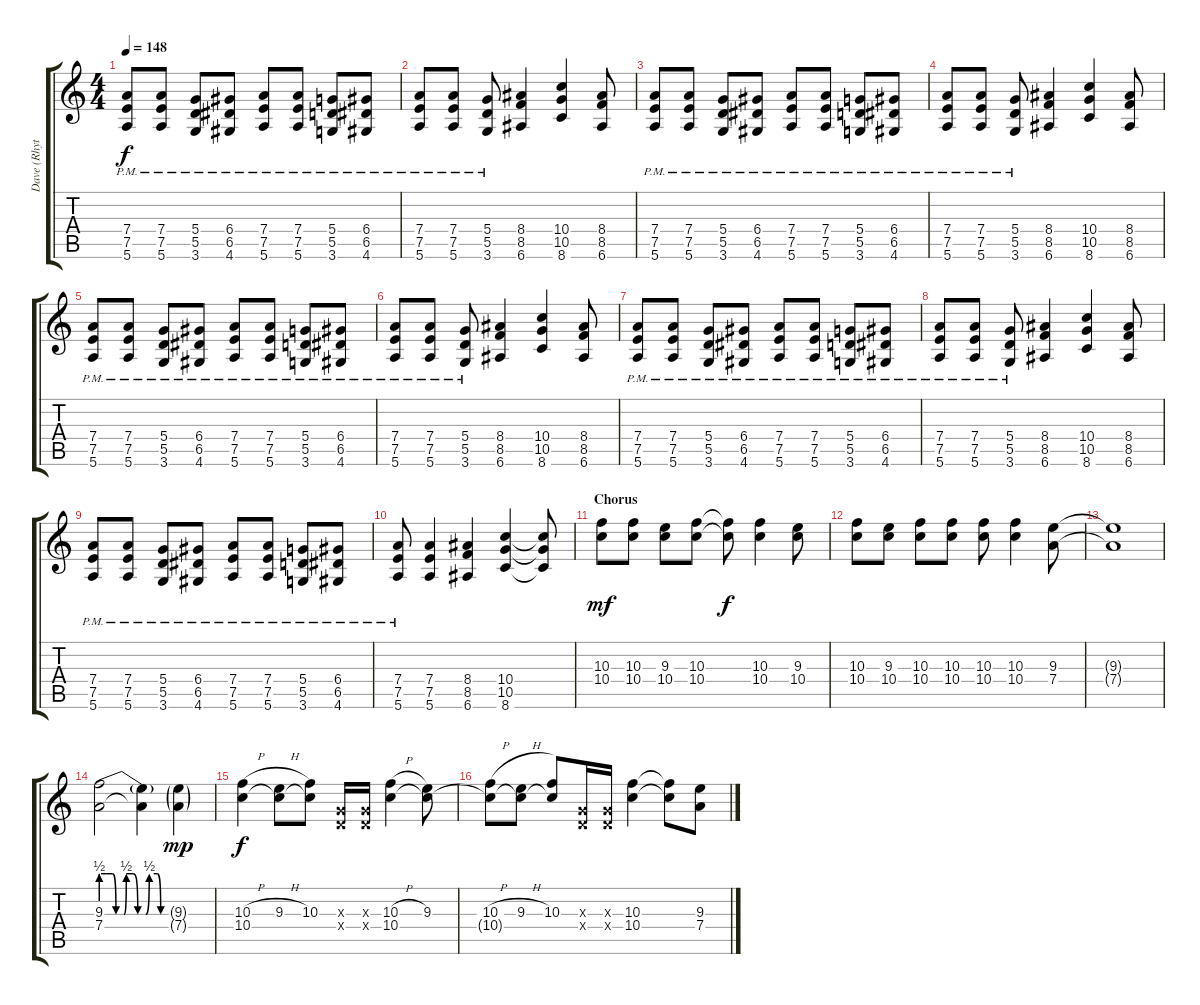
\track ("Dave (Rhytm)" "Dave (Rhyt") {instrument distortionguitar}
\staff {score tabs}
\tuning (E4 B3 G3 D3 A2 E2) {hide}
\ts (4 4)
\tempo 148
\clef g2
\ks c
(7.4{pm} 7.5{pm} 5.6).8{dy f} (7.4{pm} 7.5{pm} 5.6).8 (5.4{pm} 5.5{pm} 3.6).8 (6.4{pm} 6.5{pm} 4.6).8 (7.4{pm} 7.5{pm} 5.6).8 (7.4{pm} 7.5{pm} 5.6).8 (5.4{pm} 5.5{pm} 3.6).8 (6.4{pm} 6.5{pm} 4.6).8 |
(7.4{pm} 7.5{pm} 5.6).8 (7.4{pm} 7.5{pm} 5.6).8 (5.4{pm} 5.5{pm} 3.6).8 (8.4 8.5 6.6).4 (10.4 10.5 8.6).4 (8.4 8.5 6.6).8 |
(7.4{pm} 7.5{pm} 5.6).8 (7.4{pm} 7.5{pm} 5.6).8 (5.4{pm} 5.5{pm} 3.6).8 (6.4{pm} 6.5{pm} 4.6).8 (7.4{pm} 7.5{pm} 5.6).8 (7.4{pm} 7.5{pm} 5.6).8 (5.4{pm} 5.5{pm} 3.6).8 (6.4{pm} 6.5{pm} 4.6).8 |
(7.4{pm} 7.5{pm} 5.6).8 (7.4{pm} 7.5{pm} 5.6).8 (5.4{pm} 5.5{pm} 3.6).8 (8.4 8.5 6.6).4 (10.4 10.5 8.6).4 (8.4 8.5 6.6).8 |
(7.4{pm} 7.5{pm} 5.6).8 (7.4{pm} 7.5{pm} 5.6).8 (5.4{pm} 5.5{pm} 3.6).8 (6.4{pm} 6.5{pm} 4.6).8 (7.4{pm} 7.5{pm} 5.6).8 (7.4{pm} 7.5{pm} 5.6).8 (5.4{pm} 5.5{pm} 3.6).8 (6.4{pm} 6.5{pm} 4.6).8 |
(7.4{pm} 7.5{pm} 5.6).8 (7.4{pm} 7.5{pm} 5.6).8 (5.4{pm} 5.5{pm} 3.6).8 (8.4 8.5 6.6).4 (10.4 10.5 8.6).4 (8.4 8.5 6.6).8 |
(7.4{pm} 7.5{pm} 5.6).8 (7.4{pm} 7.5{pm} 5.6).8 (5.4{pm} 5.5{pm} 3.6).8 (6.4{pm} 6.5{pm} 4.6).8 (7.4{pm} 7.5{pm} 5.6).8 (7.4{pm} 7.5{pm} 5.6).8 (5.4{pm} 5.5{pm} 3.6).8 (6.4{pm} 6.5{pm} 4.6).8 |
(7.4{pm} 7.5{pm} 5.6).8 (7.4{pm} 7.5{pm} 5.6).8 (5.4{pm} 5.5{pm} 3.6).8 (8.4 8.5 6.6).4 (10.4 10.5 8.6).4 (8.4 8.5 6.6).8 |
(7.4{pm} 7.5{pm} 5.6).8 (7.4{pm} 7.5{pm} 5.6).8 (5.4{pm} 5.5{pm} 3.6).8 (6.4{pm} 6.5{pm} 4.6).8 (7.4{pm} 7.5{pm} 5.6).8 (7.4{pm} 7.5{pm} 5.6).8 (5.4{pm} 5.5{pm} 3.6).8 (6.4{pm} 6.5{pm} 4.6).8 |
(7.4{pm} 7.5{pm} 5.6).8 (7.4 7.5 5.6).4 (8.4 8.5 6.6).4 (10.4 10.5 8.6).4 (10.4{t} 10.5{t} 8.6{t}).8 |
\section ("" "Chorus")
(10.3 10.4).8{dy mf volume 13} (10.3 10.4).8 (9.3 10.4).8 (10.3 10.4).8 (10.3{t} 10.4{t}).8{dy f} (10.3 10.4).4 (9.3 10.4).8 |
(10.3 10.4).8 (9.3 10.4).8 (10.3 10.4).8 (10.3 10.4).8 (10.3 10.4).8 (10.3 10.4).4 (9.3 7.4).8 |
(9.3{t} 7.4{t}).1 |
(9.3{be (custom 0 2 5 2 10 2 13 0 20 0 22 2 28 2 32 0 39 0 42 2 49 2 52 0 58 0 60 0)} 7.4).2 (9.3{t} 7.4{t}).4 (9.3{g} 7.4{g}).4{dy mp} |
(10.3{h} 10.4).4{dy f} (9.3{h} 10.4{t}).8 (10.3 10.4{t}).8 (0.3{x} 0.4{x}).16 (0.3{x} 0.4{x}).16 (10.3{h} 10.4).4 (9.3 10.4{t}).8 |
(10.3{h} 10.4{t}).8 (9.3{h} 10.4{t}).8 (10.3 10.4{t}).8 (0.3{x} 0.4{x}).16 (0.3{x} 0.4{x}).16 (10.3 10.4).4 (10.3{t} 10.4{t}).8 (9.3 7.4).8
